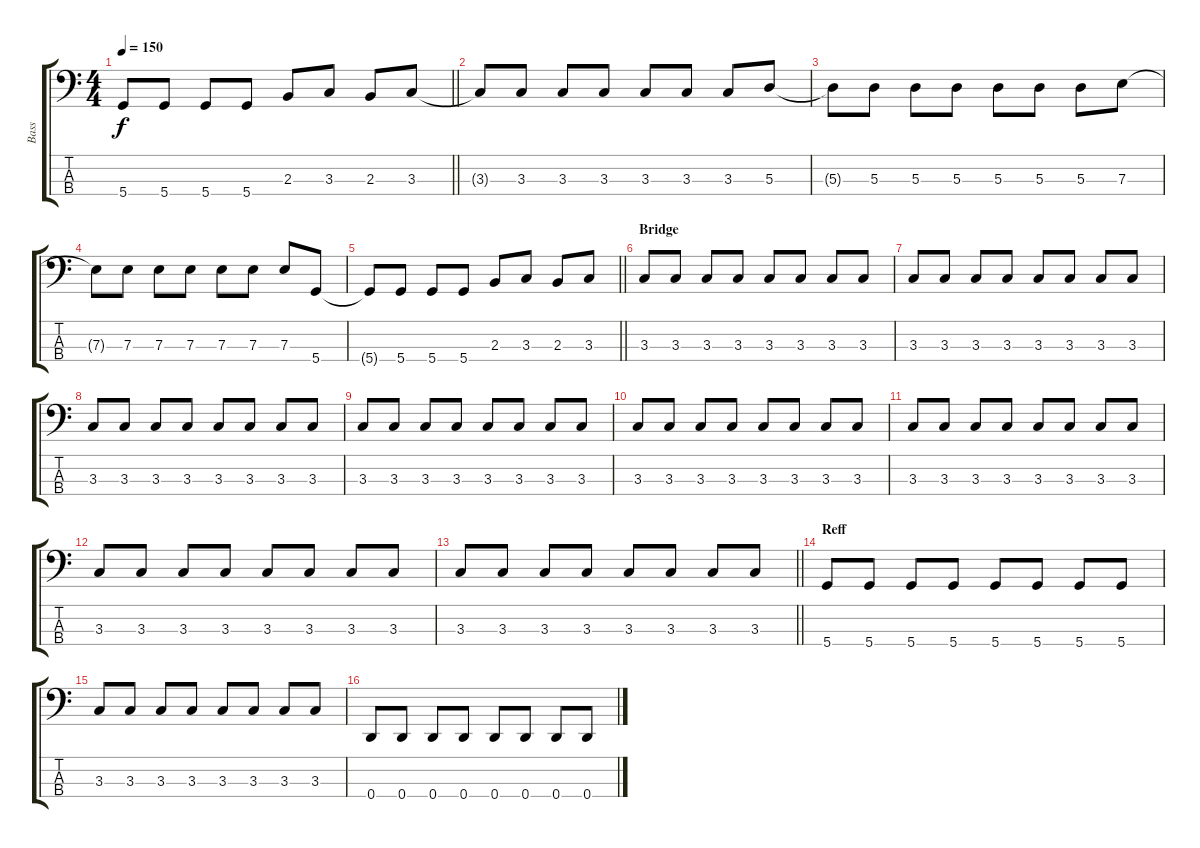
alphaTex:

\track ("Bass" "Bass") {instrument electricbasspick}
\staff {score tabs}
\tuning (G2 D2 A1 D1) {hide}
\ts (4 4)
\tempo 150
\clef f4
\barLineRight lightlight
\ks c
5.4{t}.8{dy f} 5.4.8 5.4.8 5.4.8 2.3.8 3.3.8 2.3.8 3.3.8 |
3.3{t}.8 3.3.8 3.3.8 3.3.8 3.3.8 3.3.8 3.3.8 5.3.8 |
5.3{t}.8 5.3.8 5.3.8 5.3.8 5.3.8 5.3.8 5.3.8 7.3.8 |
7.3{t}.8 7.3.8 7.3.8 7.3.8 7.3.8 7.3.8 7.3.8 5.4.8 |
\barLineRight lightlight
5.4{t}.8 5.4.8 5.4.8 5.4.8 2.3.8 3.3.8 2.3.8 3.3.8 |
\section ("" "Bridge")
3.3.8 3.3.8 3.3.8 3.3.8 3.3.8 3.3.8 3.3.8 3.3.8 |
3.3.8 3.3.8 3.3.8 3.3.8 3.3.8 3.3.8 3.3.8 3.3.8 |
3.3.8 3.3.8 3.3.8 3.3.8 3.3.8 3.3.8 3.3.8 3.3.8 |
3.3.8 3.3.8 3.3.8 3.3.8 3.3.8 3.3.8 3.3.8 3.3.8 |
3.3.8 3.3.8 3.3.8 3.3.8 3.3.8 3.3.8 3.3.8 3.3.8 |
3.3.8 3.3.8 3.3.8 3.3.8 3.3.8 3.3.8 3.3.8 3.3.8 |
3.3.8 3.3.8 3.3.8 3.3.8 3.3.8 3.3.8 3.3.8 3.3.8 |
\barLineRight lightlight
3.3.8 3.3.8 3.3.8 3.3.8 3.3.8 3.3.8 3.3.8 3.3.8 |
\section ("" "Reff")
5.4.8 5.4.8 5.4.8 5.4.8 5.4.8 5.4.8 5.4.8 5.4.8 |
3.3.8 3.3.8 3.3.8 3.3.8 3.3.8 3.3.8 3.3.8 3.3.8 |
0.4.8 0.4.8 0.4.8 0.4.8 0.4.8 0.4.8 0.4.8 0.4.8
